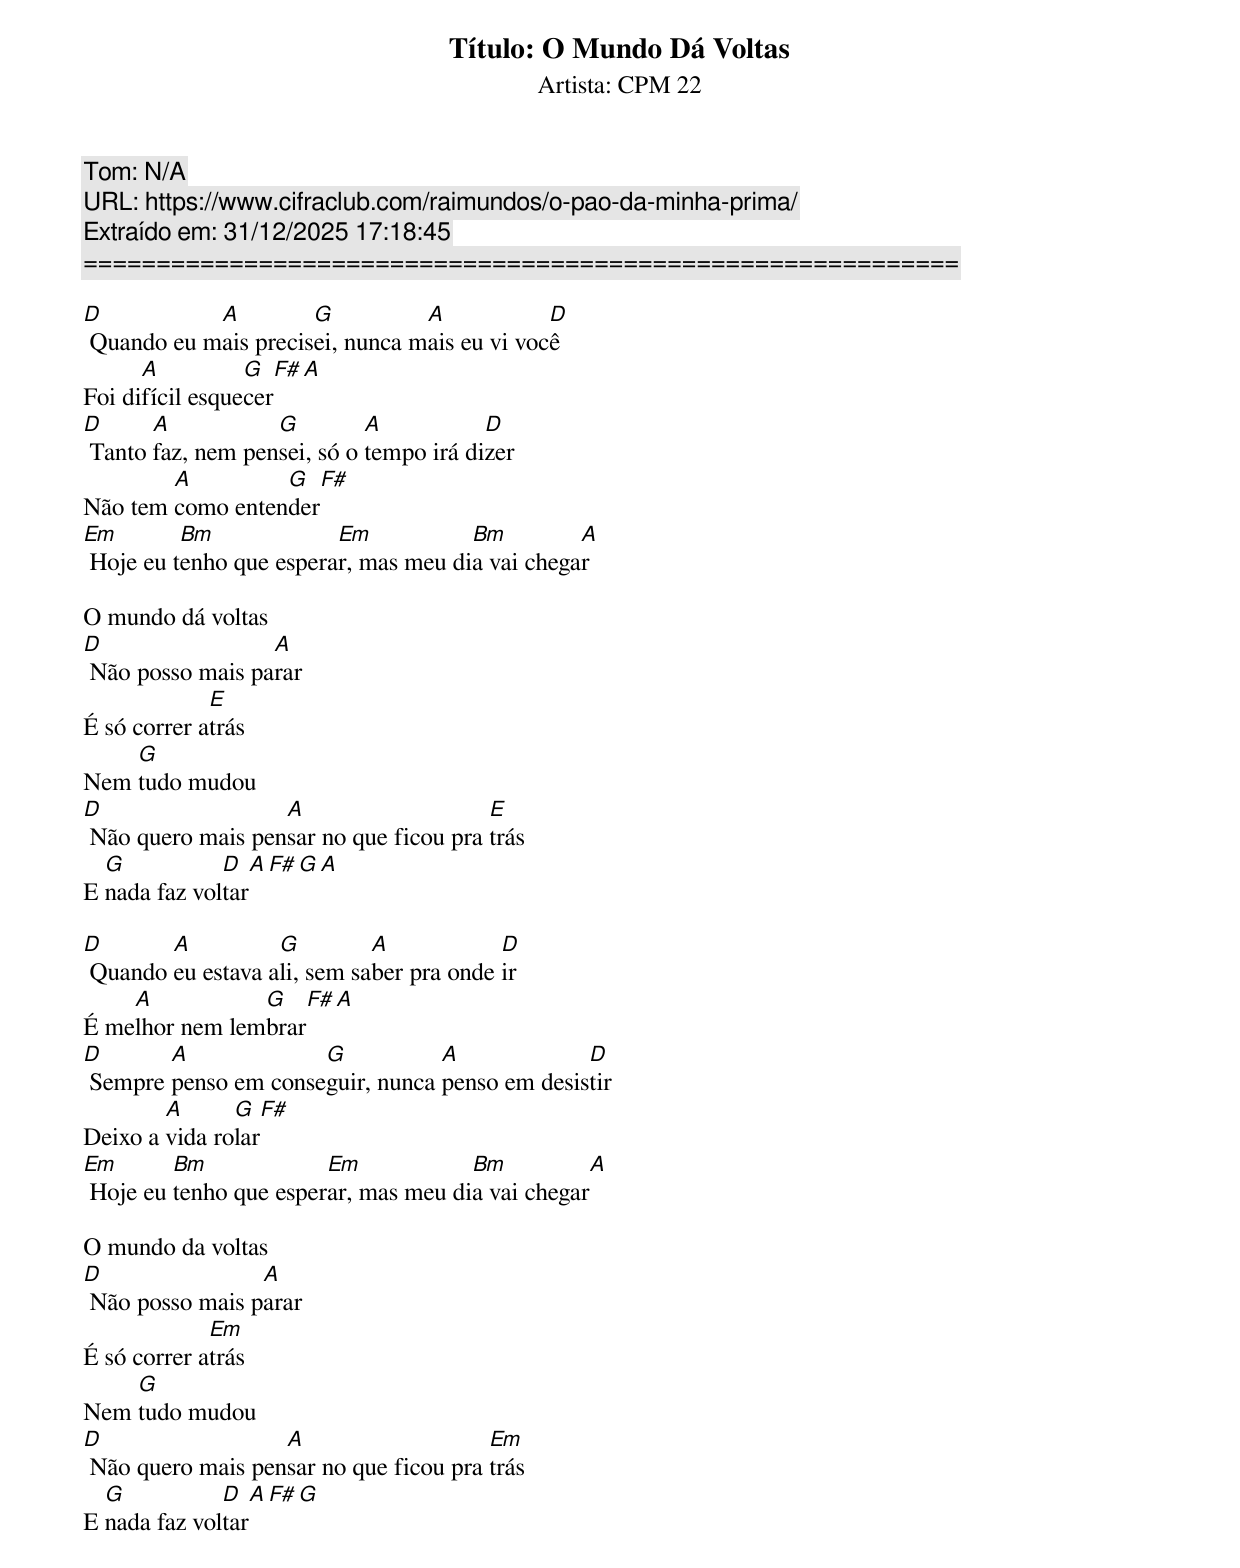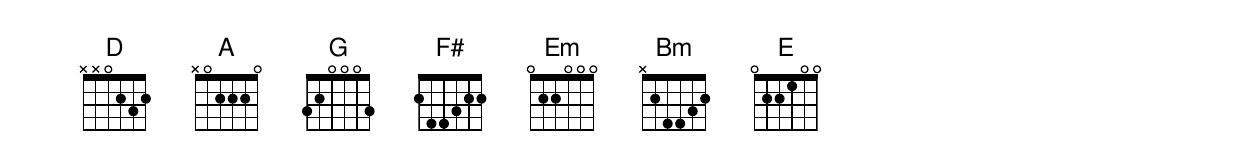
Título: O Mundo Dá Voltas
Artista: CPM 22
Tom: N/A
URL: https://www.cifraclub.com/raimundos/o-pao-da-minha-prima/
Extraído em: 31/12/2025 17:18:45
============================================================

D           A         G          A            D
 Quando eu mais precisei, nunca mais eu vi você
      A          G    F#  A
Foi difícil esquecer
D      A           G         A           D
 Tanto faz, nem pensei, só o tempo irá dizer
        A         G    F#
Não tem como entender
Em        Bm             Em           Bm         A
 Hoje eu tenho que esperar, mas meu dia vai chegar

O mundo dá voltas
D                 A
 Não posso mais parar
             E
É só correr atrás
    G
Nem tudo mudou
D                  A                    E
 Não quero mais pensar no que ficou pra trás
  G           D     A  F#  G   A
E nada faz voltar

D       A          G         A            D
 Quando eu estava ali, sem saber pra onde ir
    A           G    F#  A
É melhor nem lembrar
D       A             G           A             D
 Sempre penso em conseguir, nunca penso em desistir
        A      G   F#
Deixo a vida rolar
Em       Bm             Em            Bm          A
 Hoje eu tenho que esperar, mas meu dia vai chegar

O mundo da voltas
D                A
 Não posso mais parar
             Em
É só correr atrás
    G
Nem tudo mudou
D                  A                    Em
 Não quero mais pensar no que ficou pra trás
  G           D     A  F#  G
E nada faz voltar
